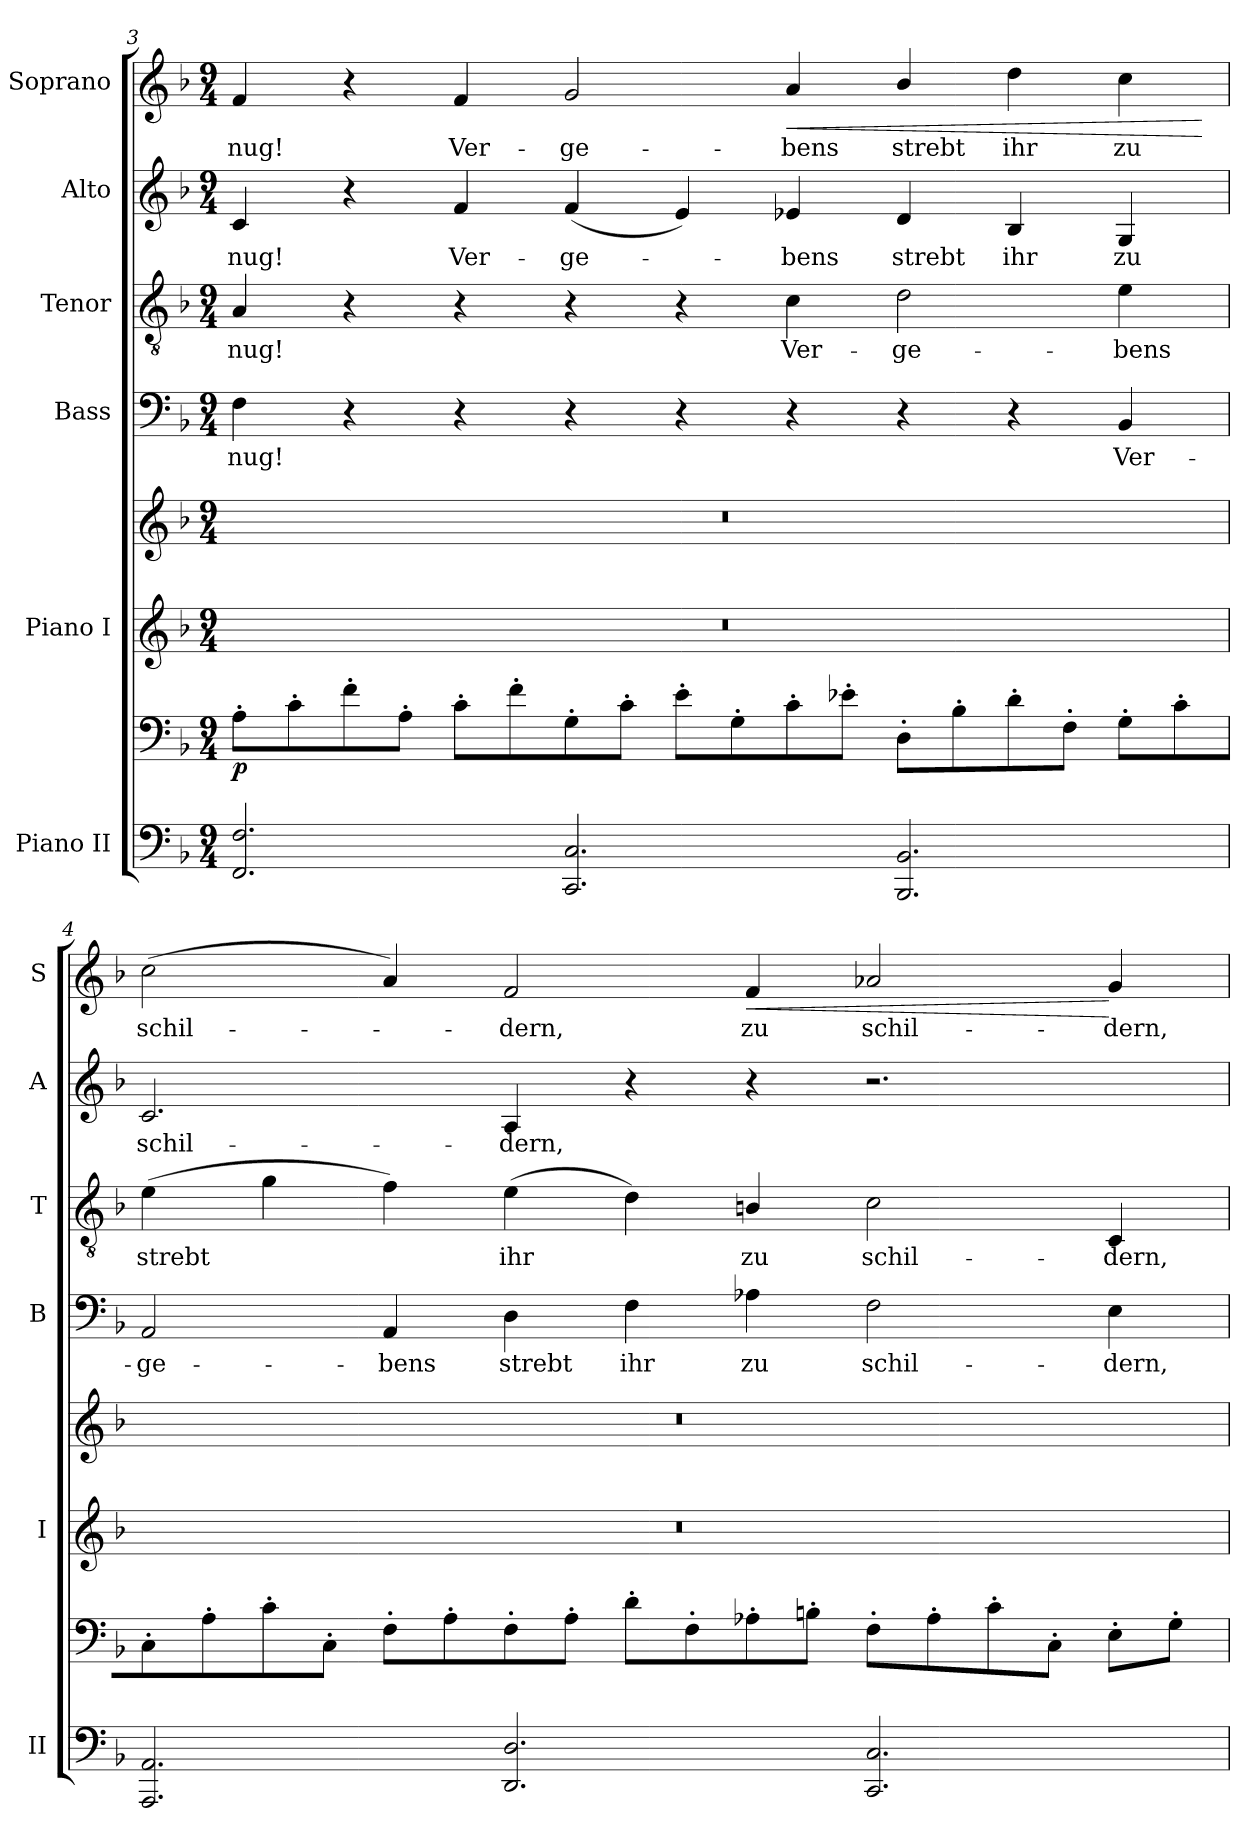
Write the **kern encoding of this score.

**kern	**kern	**dynam	**kern	**kern	**kern	**text	**kern	**text	**kern	**text	**kern	**text	**dynam
*part6	*part6	*part6	*part5	*part5	*part4	*part4	*part3	*part3	*part2	*part2	*part1	*part1	*part1
*staff8	*staff7	*staff7/8	*staff6	*staff5	*staff4	*staff4	*staff3	*staff3	*staff2	*staff2	*staff1	*staff1	*staff1
*I"Piano II	*	*	*I"Piano I	*	*I"Bass	*	*I"Tenor	*	*I"Alto	*	*I"Soprano	*	*
*I'II	*	*	*I'I	*	*I'B	*	*I'T	*	*I'A	*	*I'S	*	*
!!LO:LB:g=z
*clefF4	*clefF4	*	*clefG2	*clefG2	*clefF4	*	*clefGv2	*	*clefG2	*	*clefG2	*	*
*k[b-]	*k[b-]	*	*k[b-]	*k[b-]	*k[b-]	*	*k[b-]	*	*k[b-]	*	*k[b-]	*	*
*F:	*F:	*	*F:	*F:	*F:	*	*F:	*	*F:	*	*F:	*	*
*M9/4	*M9/4	*	*M9/4	*M9/4	*M9/4	*	*M9/4	*	*M9/4	*	*M9/4	*	*
=3	=3	=3	=3	=3	=3	=3	=3	=3	=3	=3	=3	=3	=3
!	!	!LO:DY:b	!	!	!	!LO:LY:b	!	!LO:LY:b	!	!LO:LY:b	!	!LO:LY:b	!
2.FF 2.F	8A'L	p	4%9r	4%9r	4F	-nug!	4A	-nug!	4c	-nug!	4f	-nug!	.
.	8c'	.	.	.	.	.	.	.	.	.	.	.	.
.	8f'	.	.	.	4r	.	4r	.	4r	.	4r	.	.
.	8A'J	.	.	.	.	.	.	.	.	.	.	.	.
!	!	!	!	!	!	!	!	!	!	!LO:LY:b	!	!LO:LY:b	!
.	8c'L	.	.	.	4r	.	4r	.	4f	Ver-	4f	Ver-	.
.	8f'	.	.	.	.	.	.	.	.	.	.	.	.
!	!	!	!	!	!	!	!	!	!	!LO:LY:b	!	!LO:LY:b	!
2.CC 2.C	8G'	.	.	.	4r	.	4r	.	(<4f	-ge-	2g	-ge-	.
.	8c'J	.	.	.	.	.	.	.	.	.	.	.	.
.	8e'L	.	.	.	4r	.	4r	.	4e)	.	.	.	.
.	8G'	.	.	.	.	.	.	.	.	.	.	.	.
!	!	!	!	!	!	!	!	!LO:LY:b	!	!LO:LY:b	!	!LO:LY:b	!LO:HP:b
.	8c'	.	.	.	4r	.	4c	Ver-	4e-X	bens	4a	-bens	<
.	8e-X'J	.	.	.	.	.	.	.	.	.	.	.	.
!	!	!	!	!	!	!	!	!LO:LY:b	!	!LO:LY:b	!	!LO:LY:b	!
2.BBB- 2.BB-	8D'L	.	.	.	4r	.	2d	-ge-	4d	strebt	4b-/	strebt	.
.	8B-'	.	.	.	.	.	.	.	.	.	.	.	.
!	!	!	!	!	!	!	!	!	!	!LO:LY:b	!	!LO:LY:b	!
.	8d'	.	.	.	4r	.	.	.	4B-	ihr	4dd	ihr	.
.	8F'J	.	.	.	.	.	.	.	.	.	.	.	.
!	!	!	!	!	!	!LO:LY:b	!	!LO:LY:b	!	!LO:LY:b	!	!LO:LY:b	!
.	8G'L	.	.	.	4BB-	Ver-	4e	-bens	4G	zu	4cc	zu	.
.	8c'	.	.	.	.	.	.	.	.	.	.	.	.
.	.	.	.	.	.	.	.	.	.	.	.	.	[
=4	=4	=4	=4	=4	=4	=4	=4	=4	=4	=4	=4	=4	=4
!	!	!	!	!	!	!LO:LY:b	!	!LO:LY:b	!	!LO:LY:b	!	!LO:LY:b	!
2.AAA 2.AA	8C'	.	4%9r	4%9r	2AA	-ge-	(>4e	strebt	2.c	schil-	(<2cc	schil-	.
.	8A'	.	.	.	.	.	.	.	.	.	.	.	.
.	8c'	.	.	.	.	.	4g	.	.	.	.	.	.
.	8C'J	.	.	.	.	.	.	.	.	.	.	.	.
!	!	!	!	!	!	!LO:LY:b	!	!	!	!	!	!	!
.	8F'L	.	.	.	4AA	-bens	4f)	.	.	.	4a)	.	.
.	8A'	.	.	.	.	.	.	.	.	.	.	.	.
!	!	!	!	!	!	!LO:LY:b	!	!LO:LY:b	!	!LO:LY:b	!	!LO:LY:b	!
2.DD 2.D	8F'	.	.	.	4D	strebt	(>4e	ihr	4A	-dern,	2f	dern,	.
.	8A'J	.	.	.	.	.	.	.	.	.	.	.	.
!	!	!	!	!	!	!LO:LY:b	!	!	!	!	!	!	!
.	8d'L	.	.	.	4F	ihr	4d)	.	4r	.	.	.	.
.	8F'	.	.	.	.	.	.	.	.	.	.	.	.
!	!	!	!	!	!	!LO:LY:b	!	!LO:LY:b	!	!	!	!LO:LY:b	!LO:HP:b
.	8A-X'	.	.	.	4A-X	zu	4Bn/	zu	4r	.	4f	zu	<
.	8Bn'J	.	.	.	.	.	.	.	.	.	.	.	.
!	!	!	!	!	!	!LO:LY:b	!	!LO:LY:b	!	!	!	!LO:LY:b	!
2.CC 2.C	8F'L	.	.	.	2F	schil-	2c	schil-	2.r	.	2a-X	schil-	.
.	8A-'	.	.	.	.	.	.	.	.	.	.	.	.
.	8c'	.	.	.	.	.	.	.	.	.	.	.	.
.	8C'J	.	.	.	.	.	.	.	.	.	.	.	.
!	!	!	!	!	!	!LO:LY:b	!	!LO:LY:b	!	!	!	!LO:LY:b	!
.	8E'L	.	.	.	4E	-dern,	4C	-dern,	.	.	4g	-dern,	[
.	8G'J	.	.	.	.	.	.	.	.	.	.	.	.
=	=	=	=	=	=	=	=	=	=	=	=	=	=
*-	*-	*-	*-	*-	*-	*-	*-	*-	*-	*-	*-	*-	*-
